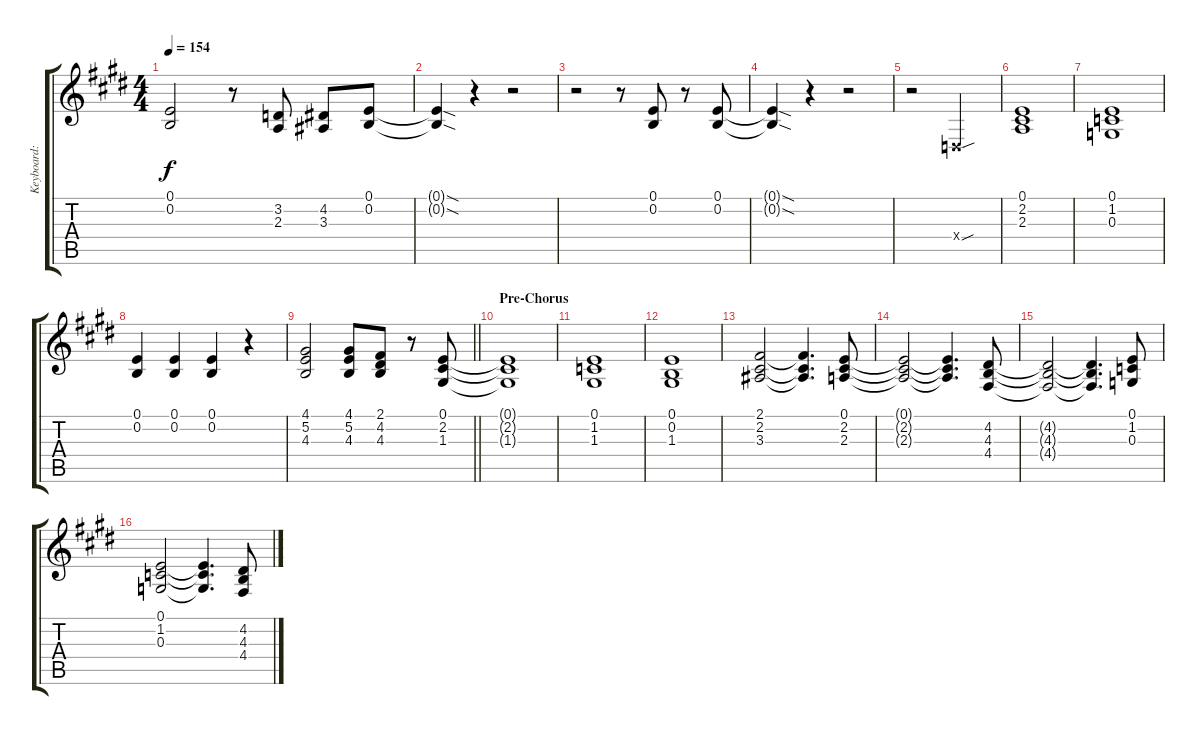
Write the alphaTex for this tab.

\track ("Keyboard: Tsumugi Kotobuki" "Keyboard: ") {instrument lead2sawtooth}
\staff {score tabs}
\tuning (E4 B3 G3 D3 A2 E2) {hide}
\ts (4 4)
\tempo 154
\clef g2
\ks e
(0.1 0.2).2{dy f} r.8 (3.2 2.3).8 (4.2 3.3).8 (0.1 0.2).8 |
(0.1{sod t} 0.2{sod t}).4 r.4 r.2 |
r.2 r.8 (0.1 0.2).8 r.8 (0.1 0.2).8 |
(0.1{sod t} 0.2{sod t}).4 r.4 r.2 |
r.2 0.4{sou x}.2 |
(0.1 2.2 2.3).1 |
(0.1 1.2 0.3).1 |
(0.1 0.2).4 (0.1 0.2).4 (0.1 0.2).4 r.4 |
\barLineRight lightlight
(4.1 5.2 4.3).2 (4.1 5.2 4.3).8 (2.1 4.2 4.3).8 r.8 (0.1 2.2 1.3).8 |
\section ("" "Pre-Chorus")
(0.1{t} 2.2{t} 1.3{t}).1 |
(0.1 1.2 1.3).1 |
(0.1 0.2 1.3).1 |
(2.1 2.2 3.3).2 (2.1{t} 2.2{t} 3.3{t}).4{d} (0.1 2.2 2.3).8 |
(0.1{t} 2.2{t} 2.3{t}).2 (0.1{t} 2.2{t} 2.3{t}).4{d} (4.2 4.3 4.4).8 |
(4.2{t} 4.3{t} 4.4{t}).2 (4.2{t} 4.3{t} 4.4{t}).4{d} (0.1 1.2 0.3).8 |
(0.1 1.2 0.3).2 (0.1{t} 1.2{t} 0.3{t}).4{d} (4.2 4.3 4.4).8
